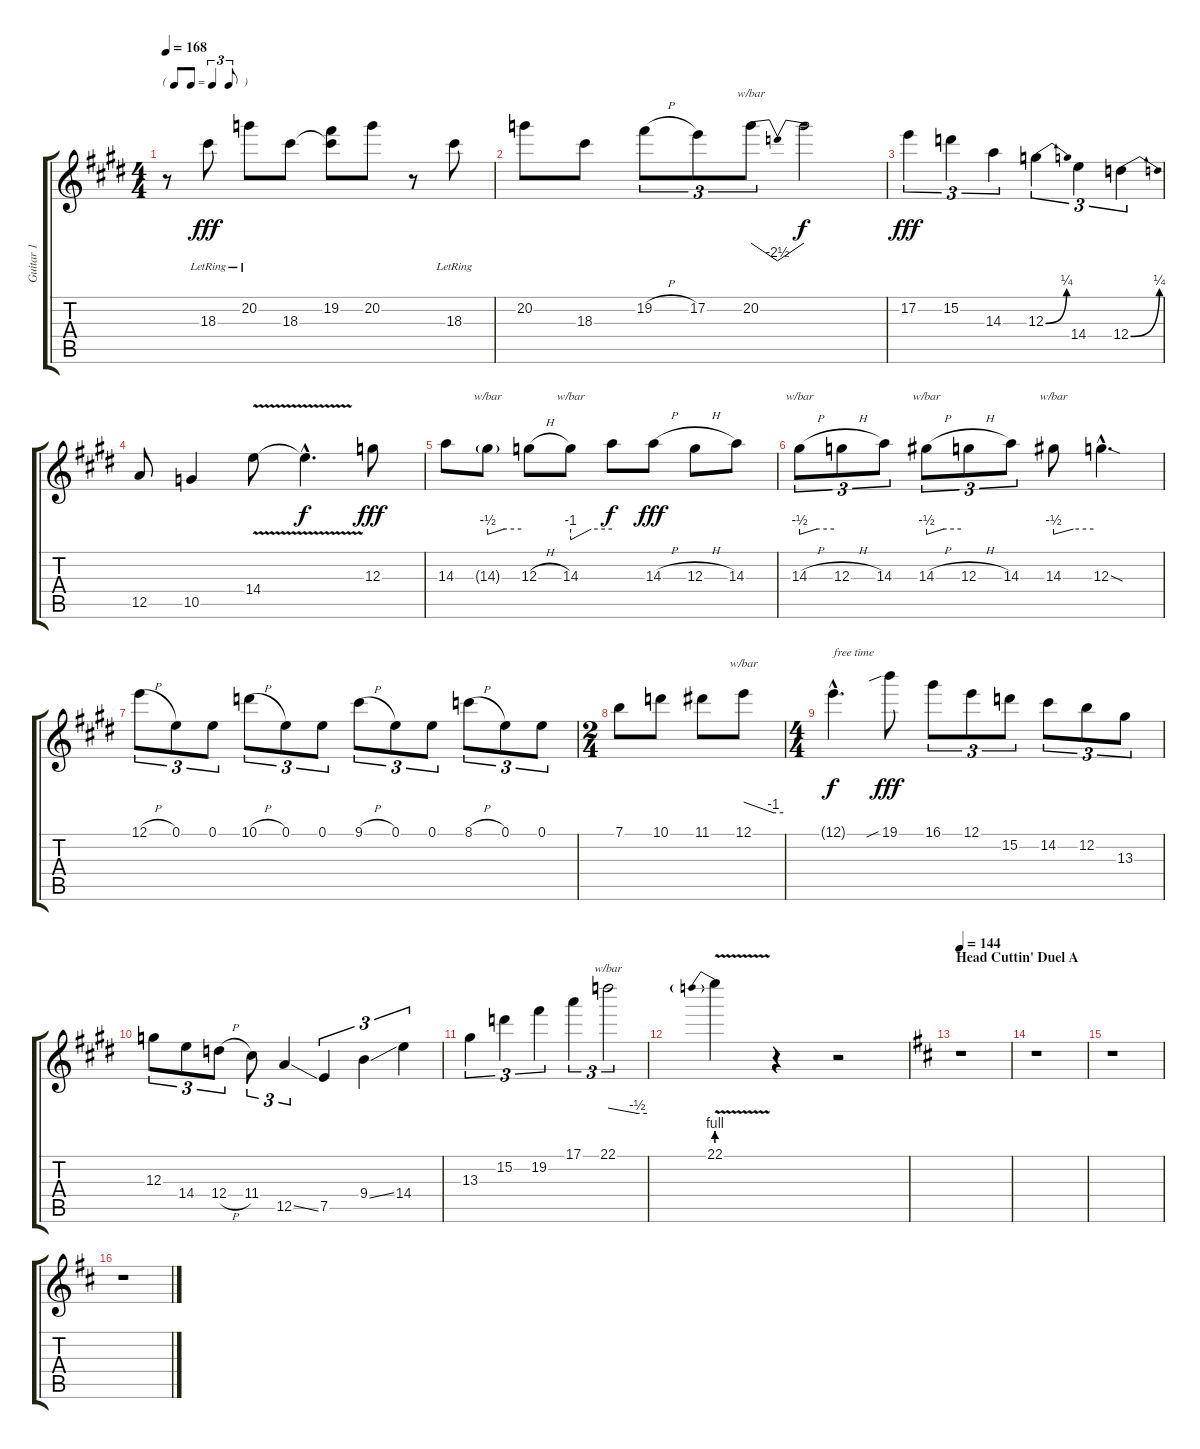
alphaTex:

\track ("Guitar 1" "Guitar 1") {instrument distortionguitar}
\staff {score tabs}
\tuning (E4 B3 G3 D3 A2 E2) {hide}
\ts (4 4)
\tf triplet8th
\tempo 168
\clef g2
\ks e
r.8{dy f} 18.3{lr}.8{dy fff} 20.2{lr}.8 18.3.8 (19.2 18.3{t}).8 20.2.8 r.8 18.3{lr}.8 |
20.2.8 18.3.8 19.2{h}.8{tu (3 2)} 17.2.8{tu (3 2)} 20.2.8{tu (3 2) tbe (dip default 0 0 45 -10 60 0)} 20.2{t}.2{dy f} |
17.2.4{tu (3 2) dy fff} 15.2.4{tu (3 2)} 14.3.4{tu (3 2)} 12.3{be (bend 0 0 60 1)}.4{tu (3 2)} 14.4.4{tu (3 2)} 12.4{be (bend 0 0 60 1)}.4{tu (3 2)} |
12.5.8 10.5.4 14.4{v}.8 14.4{hac t}.4{d dy f} 12.3.8{dy fff} |
14.3.8 14.3{g}.8{tbe (custom default 0 -2 30 0 60 0)} 12.3{h}.8 14.3.8{tbe (custom default 0 -4 30 0 60 0)} 14.3{t}.8{dy f} 14.3{h}.8{dy fff} 12.3{h}.8 14.3.8 |
14.3{h}.8{tu (3 2) tbe (custom default 0 -2 30 0 60 0)} 12.3{h}.8{tu (3 2)} 14.3.8{tu (3 2)} 14.3{h}.8{tu (3 2) tbe (custom default 0 -2 30 0 60 0)} 12.3{h}.8{tu (3 2)} 14.3.8{tu (3 2)} 14.3.8{tbe (custom default 0 -2 30 0 60 0)} 12.3{sod hac}.4{d} |
12.1{h}.8{tu (3 2)} 0.1.8{tu (3 2)} 0.1.8{tu (3 2)} 10.1{h}.8{tu (3 2)} 0.1.8{tu (3 2)} 0.1.8{tu (3 2)} 9.1{h}.8{tu (3 2)} 0.1.8{tu (3 2)} 0.1.8{tu (3 2)} 8.1{h}.8{tu (3 2)} 0.1.8{tu (3 2)} 0.1.8{tu (3 2)} |
\ts (2 4)
7.1.8 10.1.8 11.1.8 12.1.8{tbe (custom default 0 0 45 -4 60 -4)} |
\ts (4 4)
12.1{hac t}.4{d txt "free time" dy f} 19.1{sib}.8{dy fff} 16.1.8{tu (3 2)} 12.1.8{tu (3 2)} 15.2.8{tu (3 2)} 14.2.8{tu (3 2)} 12.2.8{tu (3 2)} 13.3.8{tu (3 2)} |
12.3.8{tu (3 2)} 14.4.8{tu (3 2)} 12.4{h}.8{tu (3 2)} 11.4.8{tu (3 2)} 12.5{ss}.4{tu (3 2)} 7.5.4{tu (3 2)} 9.4{ss}.4{tu (3 2)} 14.4.4{tu (3 2)} |
13.3.4{tu (3 2)} 15.2.4{tu (3 2)} 19.2.4{tu (3 2)} 17.1.4{tu (3 2)} 22.1.2{tu (3 2) tbe (custom default 0 0 45 -2 60 -2)} |
22.1{be (prebend 0 4 60 4) v}.4 r.4 r.2 |
\section ("" "Head Cuttin' Duel A")
\tempo 144
\ks d
r.1 |
r.1 |
r.1 |
r.1
